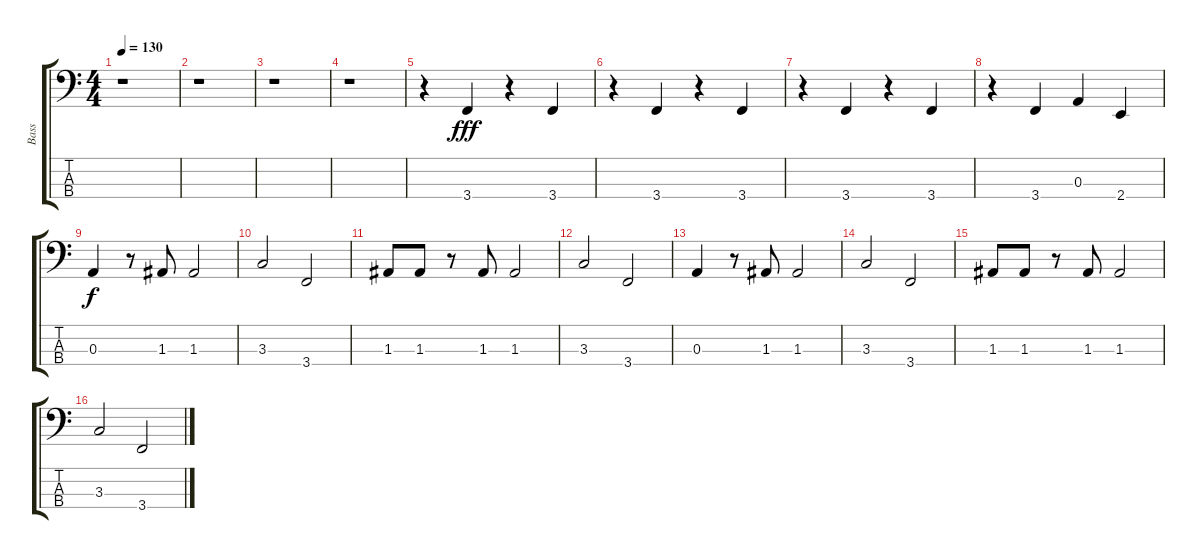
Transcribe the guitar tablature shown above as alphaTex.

\track ("Bass" "Bass") {instrument electricbassfinger}
\staff {score tabs}
\tuning (G2 D2 A1 D1) {hide}
\ts (4 4)
\tempo 130
\clef f4
\ks c
r.1{dy fff instrument electricbassfinger} |
r.1 |
r.1 |
r.1 |
r.4 3.4.4 r.4 3.4.4 |
r.4 3.4.4 r.4 3.4.4 |
r.4 3.4.4 r.4 3.4.4 |
r.4 3.4.4 0.3.4 2.4.4 |
0.3.4{dy f} r.8 1.3.8 1.3.2 |
3.3.2 3.4.2 |
1.3.8 1.3.8 r.8 1.3.8 1.3.2 |
3.3.2 3.4.2 |
0.3.4 r.8 1.3.8 1.3.2 |
3.3.2 3.4.2 |
1.3.8 1.3.8 r.8 1.3.8 1.3.2 |
3.3.2 3.4.2
